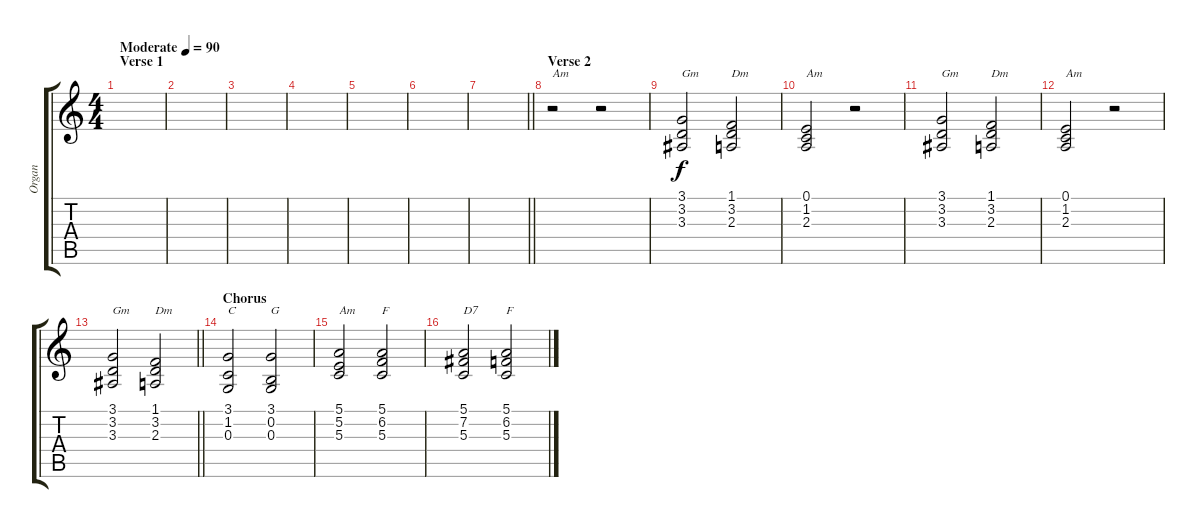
\track ("Organ" "Organ") {instrument drawbarorgan}
\staff {score tabs}
\tuning (E4 B3 G3 D3 A2 E2) {hide}
\ts (4 4)
\section ("" "Verse 1")
\tempo (90 "Moderate")
\clef g2
\ks c
|
|
|
|
|
|
\barLineRight lightlight
|
\section ("" "Verse 2")
r.2{txt "Am"} r.2 |
(3.1 3.2 3.3).2{txt "Gm"} (1.1 3.2 2.3).2{txt "Dm"} |
(0.1 1.2 2.3).2{txt "Am"} r.2 |
(3.1 3.2 3.3).2{txt "Gm"} (1.1 3.2 2.3).2{txt "Dm"} |
(0.1 1.2 2.3).2{txt "Am"} r.2 |
\barLineRight lightlight
(3.1 3.2 3.3).2{txt "Gm"} (1.1 3.2 2.3).2{txt "Dm"} |
\section ("" "Chorus")
(3.1 1.2 0.3).2{txt "C"} (3.1 0.2 0.3).2{txt "G"} |
(5.1 5.2 5.3).2{txt "Am"} (5.1 6.2 5.3).2{txt "F"} |
(5.1 7.2 5.3).2{txt "D7"} (5.1 6.2 5.3).2{txt "F"}
